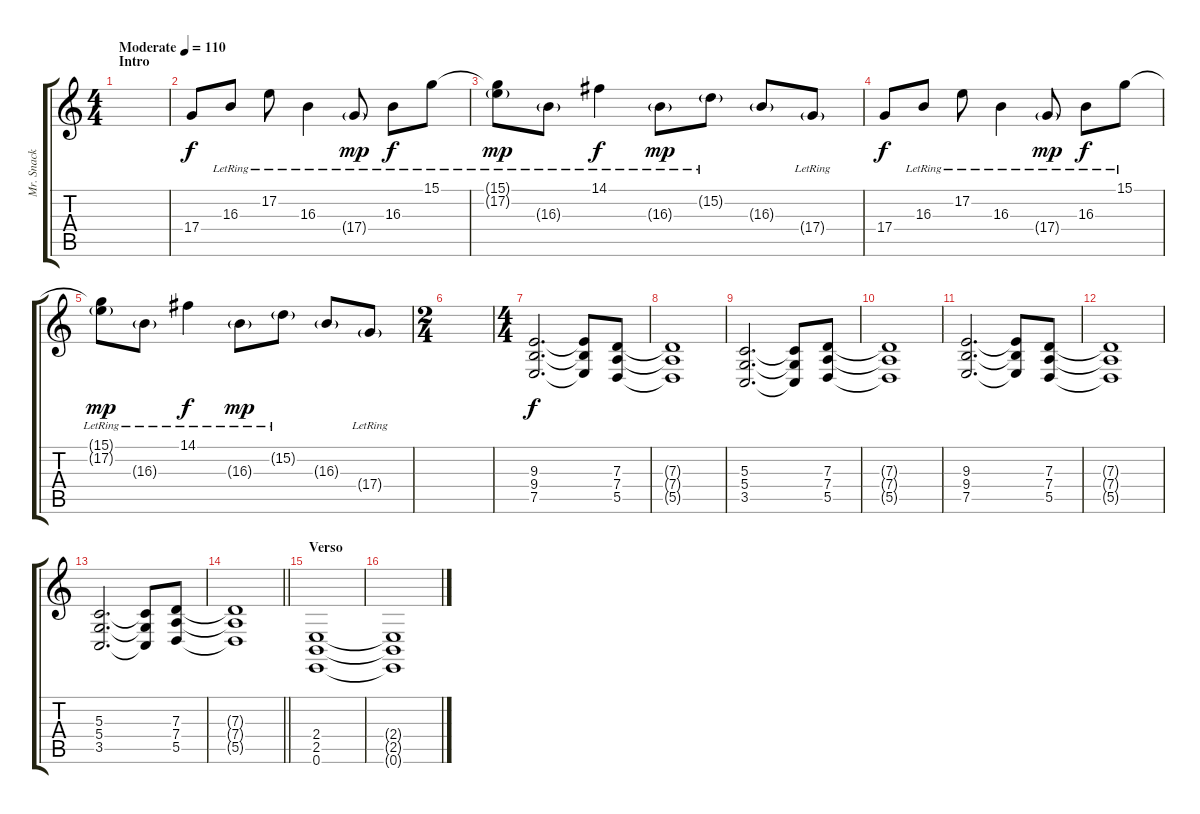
\track ("Mr. Snack Piano" "Mr. Snack ") {instrument acousticgrandpiano}
\staff {score tabs}
\tuning (E4 B3 G3 D3 A2 E2) {hide}
\ts (4 4)
\section ("" "Intro")
\tempo (110 "Moderate")
\clef g2
\ks c
|
17.4.8 16.3{lr}.8 17.2{lr}.8 16.3{lr}.4 17.4{g lr}.8{dy mp} 16.3{lr}.8{dy f} 15.1{lr}.8 |
(15.1{t} 17.2{g lr}).8{dy mp} 16.3{g lr}.8 14.1{lr}.4{dy f} 16.3{g lr}.8{dy mp} 15.2{g lr}.8 16.3{g}.8 17.4{g lr}.8 |
17.4.8{dy f} 16.3{lr}.8 17.2{lr}.8 16.3{lr}.4 17.4{g lr}.8{dy mp} 16.3{lr}.8{dy f} 15.1{lr}.8 |
(15.1{t} 17.2{g lr}).8{dy mp} 16.3{g lr}.8 14.1{lr}.4{dy f} 16.3{g lr}.8{dy mp} 15.2{g lr}.8 16.3{g}.8 17.4{g lr}.8 |
\ts (2 4)
|
\ts (4 4)
(9.3 9.4 7.5).2{d dy f volume 10 instrument stringensemble1} (9.3{t} 9.4{t} 7.5{t}).8 (7.3 7.4 5.5).8 |
(7.3{t} 7.4{t} 5.5{t}).1 |
(5.3 5.4 3.5).2{d} (5.3{t} 5.4{t} 3.5{t}).8 (7.3 7.4 5.5).8 |
(7.3{t} 7.4{t} 5.5{t}).1 |
(9.3 9.4 7.5).2{d volume 10 instrument stringensemble1} (9.3{t} 9.4{t} 7.5{t}).8 (7.3 7.4 5.5).8 |
(7.3{t} 7.4{t} 5.5{t}).1 |
(5.3 5.4 3.5).2{d} (5.3{t} 5.4{t} 3.5{t}).8 (7.3 7.4 5.5).8 |
\barLineRight lightlight
(7.3{t} 7.4{t} 5.5{t}).1 |
\section ("" "Verso")
(2.4 2.5 0.6).1 |
(2.4{t} 2.5{t} 0.6{t}).1
